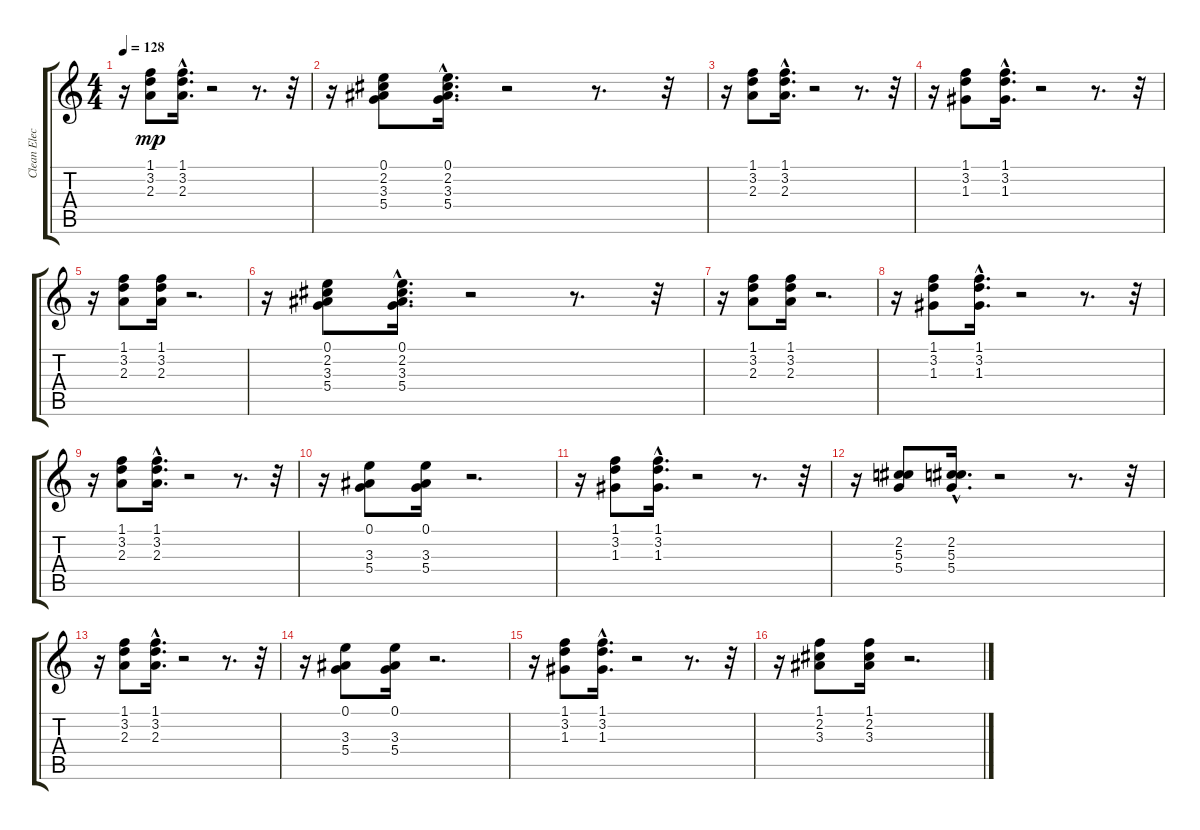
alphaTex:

\track ("Clean Electric" "Clean Elec") {instrument electricguitarclean}
\staff {score tabs}
\tuning (E4 B3 G3 D3 A2 E2) {hide}
\ts (4 4)
\tempo 128
\clef g2
\ks c
r.16{dy mp} (1.1 3.2 2.3).8 (1.1{hac} 3.2 2.3).16{d} r.2 r.8{d} r.32 |
r.16 (0.1 2.2 3.3 5.4).8 (0.1 2.2 3.3{hac} 5.4).16{d} r.2 r.8{d} r.32 |
r.16 (1.1 3.2 2.3).8 (1.1 3.2 2.3{hac}).16{d} r.2 r.8{d} r.32 |
r.16 (1.1 3.2 1.3).8 (1.1{hac} 3.2{hac} 1.3).16{d} r.2 r.8{d} r.32 |
r.16 (1.1 3.2 2.3).8 (1.1 3.2 2.3).16 r.2{d} |
r.16 (0.1 2.2 3.3 5.4).8 (0.1 2.2 3.3{hac} 5.4{hac}).16{d} r.2 r.8{d} r.32 |
r.16 (1.1 3.2 2.3).8 (1.1 3.2 2.3).16 r.2{d} |
r.16 (1.1 3.2 1.3).8 (1.1{hac} 3.2 1.3{hac}).16{d} r.2 r.8{d} r.32 |
r.16 (1.1 3.2 2.3).8 (1.1{hac} 3.2 2.3).16{d} r.2 r.8{d} r.32 |
r.16 (0.1 3.3 5.4).8 (0.1 3.3 5.4).16 r.2{d} |
r.16 (1.1 3.2 1.3).8 (1.1 3.2{hac} 1.3).16{d} r.2 r.8{d} r.32 |
r.16 (2.2 5.3 5.4).8 (2.2{hac} 5.3{hac} 5.4).16{d} r.2 r.8{d} r.32 |
r.16 (1.1 3.2 2.3).8 (1.1 3.2{hac} 2.3).16{d} r.2 r.8{d} r.32 |
r.16 (0.1 3.3 5.4).8 (0.1 3.3 5.4).16 r.2{d} |
r.16 (1.1 3.2 1.3).8 (1.1 3.2{hac} 1.3).16{d} r.2 r.8{d} r.32 |
r.16 (1.1 2.2 3.3).8 (1.1 2.2 3.3).16 r.2{d}
